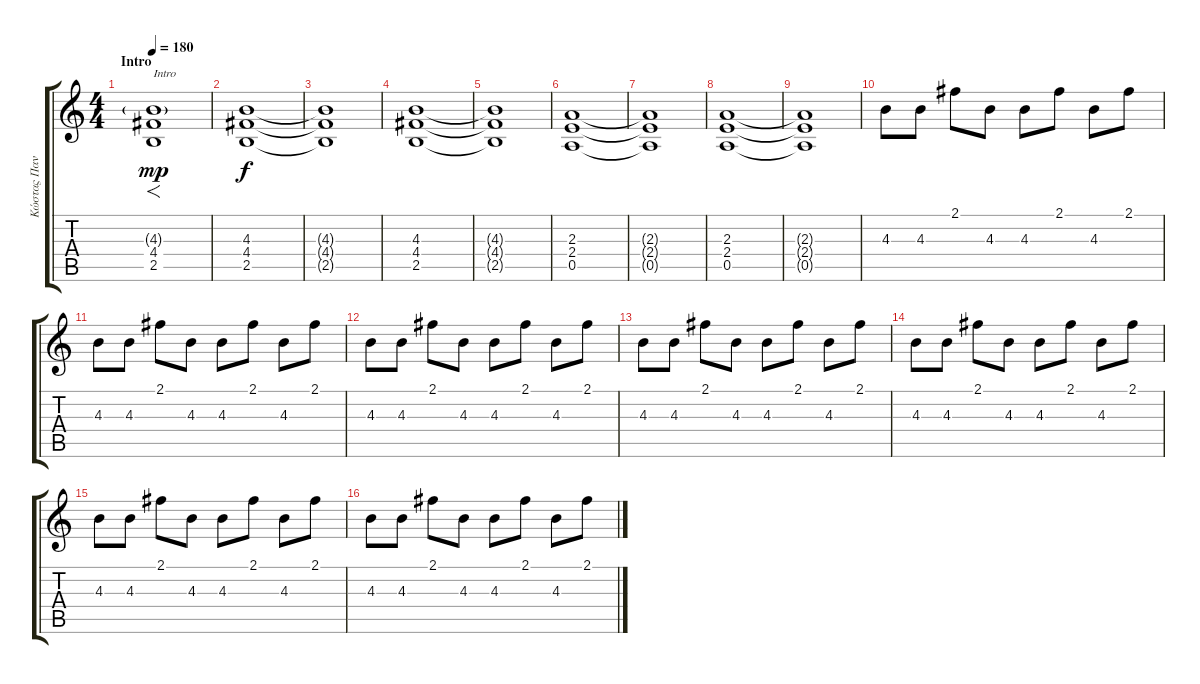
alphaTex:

\track ("Κώστας Παντέλης (Kostas pantelis)" "Κώστας Παν") {instrument overdrivenguitar}
\staff {score tabs}
\tuning (E4 B3 G3 D3 A2 E2) {hide}
\ts (4 4)
\section ("" "Intro")
\tempo 180
\clef g2
\ks c
(4.3{g} 4.4 2.5).1{f txt "Intro" dy mp instrument overdrivenguitar} |
(4.3 4.4 2.5).1{dy f} |
(4.3{t} 4.4{t} 2.5{t}).1 |
(4.3 4.4 2.5).1 |
(4.3{t} 4.4{t} 2.5{t}).1 |
(2.3 2.4 0.5).1 |
(2.3{t} 2.4{t} 0.5{t}).1 |
(2.3 2.4 0.5).1 |
(2.3{t} 2.4{t} 0.5{t}).1 |
4.3.8 4.3.8 2.1.8 4.3.8 4.3.8 2.1.8 4.3.8 2.1.8 |
4.3.8 4.3.8 2.1.8 4.3.8 4.3.8 2.1.8 4.3.8 2.1.8 |
4.3.8 4.3.8 2.1.8 4.3.8 4.3.8 2.1.8 4.3.8 2.1.8 |
4.3.8 4.3.8 2.1.8 4.3.8 4.3.8 2.1.8 4.3.8 2.1.8 |
4.3.8 4.3.8 2.1.8 4.3.8 4.3.8 2.1.8 4.3.8 2.1.8 |
4.3.8 4.3.8 2.1.8 4.3.8 4.3.8 2.1.8 4.3.8 2.1.8 |
4.3.8 4.3.8 2.1.8 4.3.8 4.3.8 2.1.8 4.3.8 2.1.8
